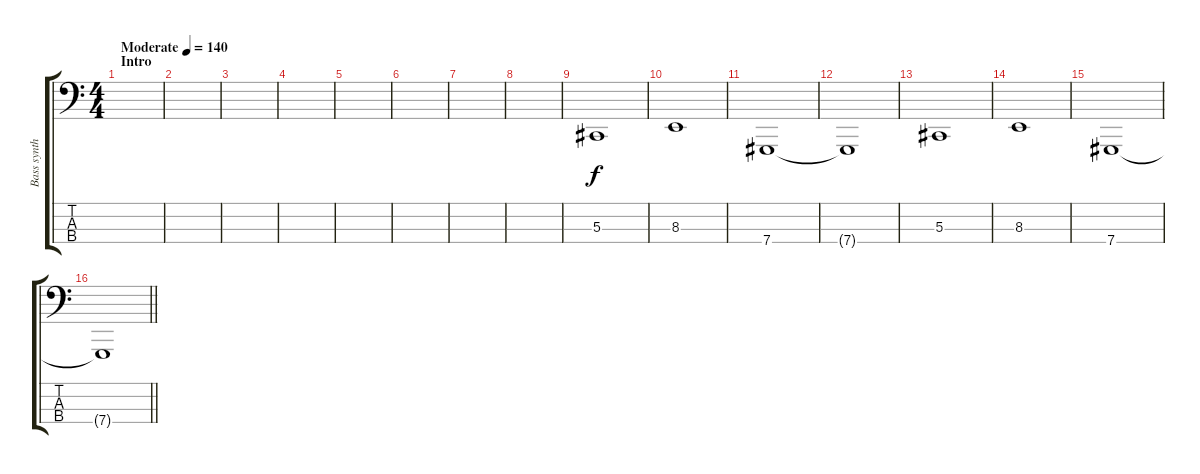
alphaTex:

\track ("Bass synth" "Bass synth") {instrument lead2sawtooth}
\staff {score tabs}
\tuning (Gb2 Db2 Ab1 Db1) {hide}
\ts (4 4)
\section ("" "Intro")
\tempo (140 "Moderate")
\clef f4
\ks c
|
|
|
|
|
|
|
|
5.3.1 |
8.3.1 |
7.4.1 |
7.4{t}.1 |
5.3.1 |
8.3.1 |
7.4.1 |
\barLineRight lightlight
7.4{t}.1
